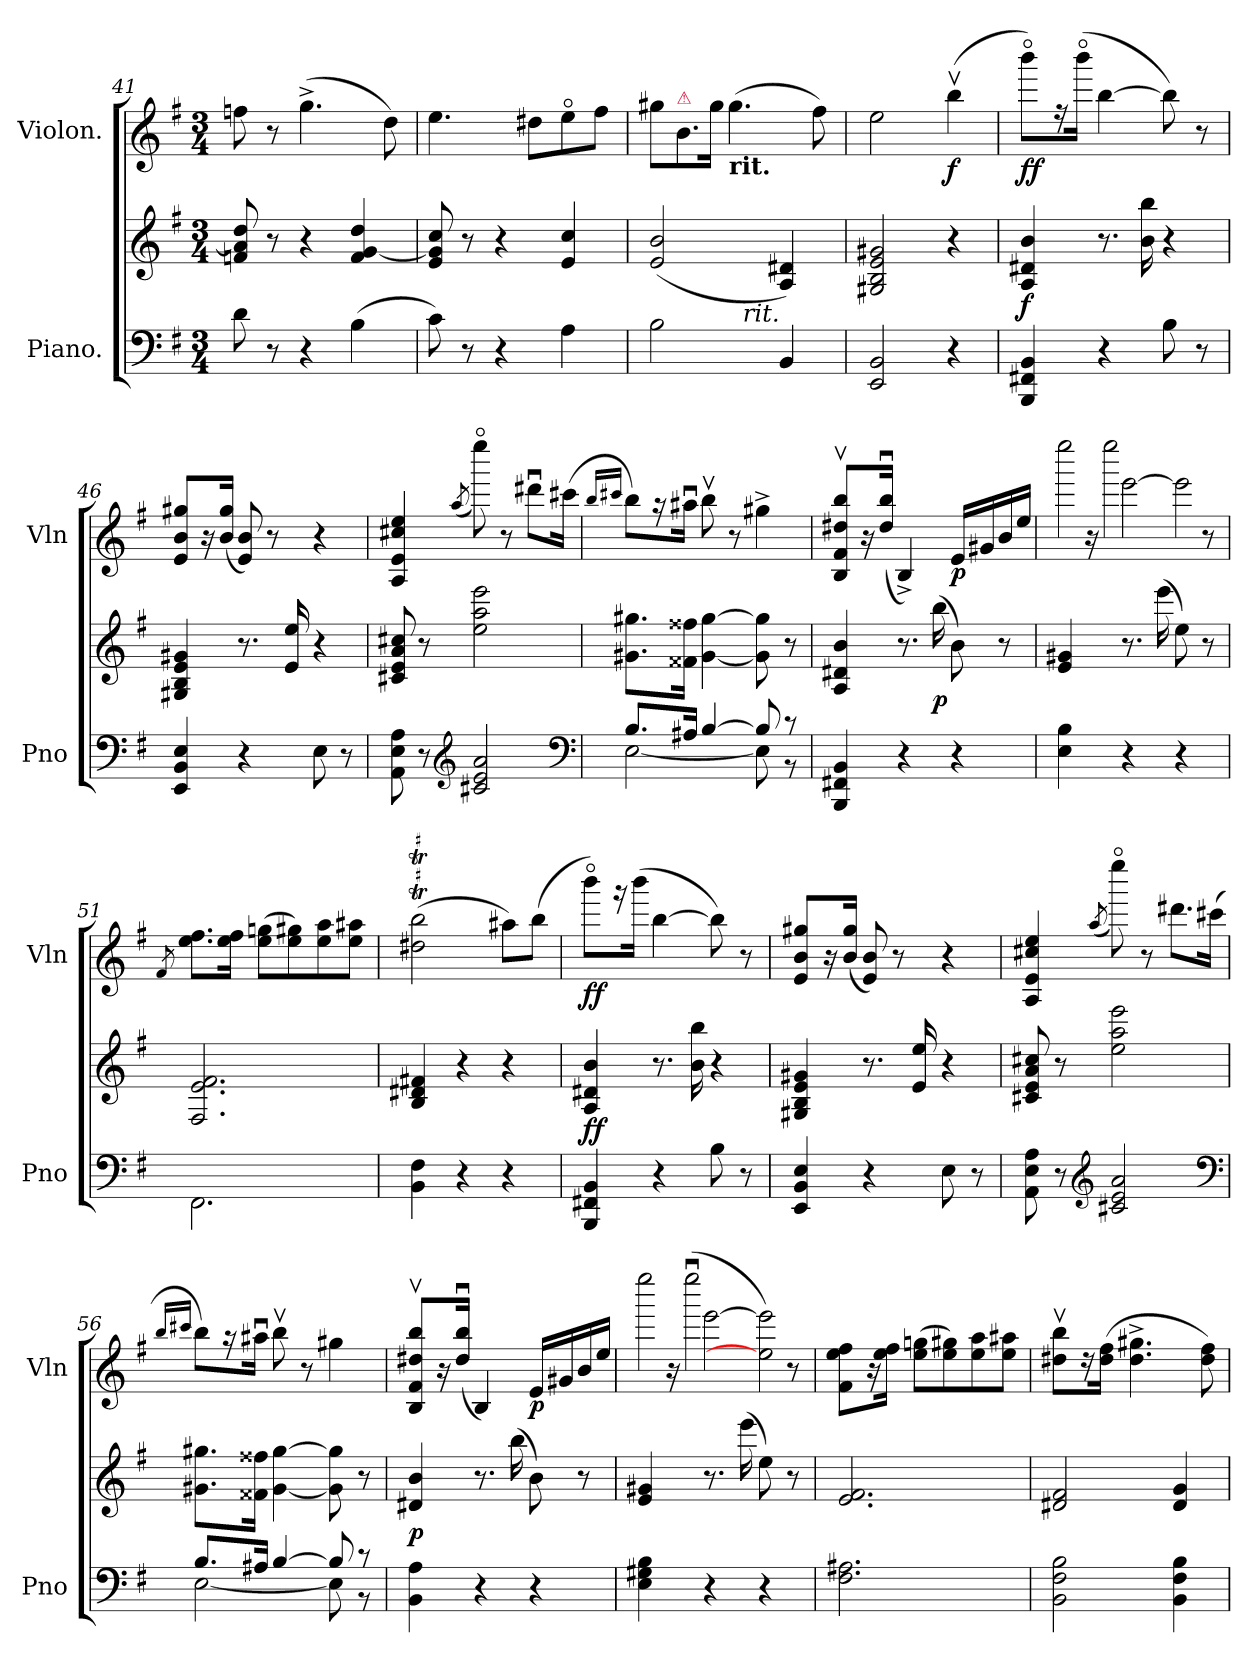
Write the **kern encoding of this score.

**kern	**kern	**dynam	**kern	**dynam
*part2	*part2	*part2	*part1	*part1
*staff3	*staff2	*staff2/3	*staff1	*staff1
*I"Piano.	*	*	*I"Violon.	*
*I'Pno	*	*	*I'Vln	*
*clefF4	*clefG2	*	*clefG2	*
*k[f#]	*k[f#]	*	*k[f#]	*
*G:	*G:	*	*G:	*
*M3/4	*M3/4	*	*M3/4	*
=41	=41	=41	=41	=41
8d\	8fn/ 8a]/ 8dd/	.	8ffn\	.
8r	8r	.	8r	.
4r	4r	.	(4.gg^\	.
(4B\	4f/ [4g/ 4dd/	.	.	.
.	.	.	8dd\)	.
=42	=42	=42	=42	=42
8c\)	8e/ 8g]/ 8cc/	.	4.ee\	.
8r	8r	.	.	.
4r	4r	.	.	.
.	.	.	8dd#X\L	.
4A\	4e/ 4cc/	.	8eeo\	.
.	.	.	8ff#\J	.
=43	=43	=43	=43	=43
*	*	*	*Xtuplet	*
2B\	(2e 2b	.	12gg#X\L	.
!	!	!	!LO:TX:a:B:color=crimson:t=⚠	!
.	.	.	12.b\	.
.	.	.	24gg#\Jk	.
!	!	!	!LO:TX:b:B:t=rit.	!
.	.	.	(4.gg#\	.
!	!LO:TX:b:i:rj:t=rit.	!	!	!
4BB/	4A/ 4d#X/)	.	.	.
.	.	.	8ff#\)	.
=44	=44	=44	=44	=44
2EE/ 2BB/	2G#X/ 2B/ 2e/ 2g#X/	.	2ee\	.
4r	4r	.	(4bbv\	f
=45	=45	=45	=45	=45
4BBB/ 4FF#X/ 4BB/	4A/ 4d#X/ 4b/	f	8bbbo\L)	ff
.	.	.	16rff	.
.	.	.	(16bbbo\Jk	.
4r	8.r	.	[4bb\	.
.	16b\ 16bb\	.	.	.
8B\	4r	.	8bb\])	.
8r	.	.	8r	.
=46	=46	=46	=46	=46
4EE/ 4BB/ 4E/	4G#X 4B 4e 4g#X	.	8e/ 8b/ 8gg#X/L	.
.	.	.	16r	.
.	.	.	(16b/ 16gg#/Jk	.
4r	8.r	.	8e/ 8b/)	.
.	.	.	8r	.
.	16e/ 16ee/	.	.	.
8E\	4r	.	4r	.
8r	.	.	.	.
=47	=47	=47	=47	=47
8AA\ 8E\ 8A\	8c#X/ 8e/ 8a/ 8cc#X/	.	4A/ 4e/ 4cc#X/ 4ee/	.
8r	8r	.	.	.
*clefG2	*	*	*	*
.	.	.	(>8qaa/	.
2c#X/ 2e/ 2a/	2ee\ 2aa\ 2eee\	.	8eeeeo\)	.
.	.	.	8r	.
!	!	!	!LO:N:vis=8	!
.	.	.	8.ddd#Xu\L	.
.	.	.	(16ccc#X\Jk	.
*clefF4	*	*	*	*
=48	=48	=48	=48	=48
.	.	.	16qqbb/LL	.
.	.	.	16qqccc#X/JJ	.
*^	*	*	*	*
8.B/L	[2E\	8.g#X\ 8.gg#X\L	.	8bb\L)	.
.	.	.	.	16r	.
16A#X/Jk	.	16f##X\ 16ff##X\Jk	.	16aa#Xu\Jk	.
[4B/	.	[4g#\ [4gg#\	.	8bbv\	.
.	.	.	.	8r	.
8B/]	8E\]	8g#]\ 8gg#]\	.	4gg#X^\	.
8r	8r	8r	.	.	.
*v	*v	*	*	*	*
=49	=49	=49	=49	=49
4BBB/ 4FF#X/ 4BB/	4A/ 4d#X/ 4b/	.	8Bv/ 8f#v/ 8dd#Xv/ 8bbv/L	.
.	.	.	16r	.
.	.	.	(16dd#u/ 16bbu/Jk	.
4r	8.r	.	4B^/)	.
.	(16bb\	p	.	.
4r	8b\)	.	(<16e/LL	p
.	.	.	16g#X/	.
.	8r	.	16b/	.
.	.	.	16ee/JJ	.
=50	=50	=50	=50	=50
!	!	!	!LO:N:vis=2	!
4E\ 4B\	4e/ 4g#X/	.	8eeee\	.
.	.	.	16r	.
!	!	!	!LO:N:vis=2	!
.	.	.	16eeee\	.
!	!	!	!LO:N:vis=2	!
4r	8.r	.	[4eee\	.
.	(16eee\	.	.	.
!	!	!	!LO:N:vis=2	!
4r	8ee\)	.	8eee]\	.
.	8r	.	8r	.
=51	=51	=51	=51	=51
.	.	.	8qf#/	.
2.FF#\	2.F#/ 2.e/ 2.f#/	.	8.ee\ 8.ff#\L	.
.	.	.	16ee\ 16ff#\Jk	.
.	.	.	(8ee\ 8ggn\L	.
.	.	.	8ee\ 8gg#X\)	.
.	.	.	8ee\ 8aa\	.
.	.	.	8ee\ 8aa#X\J	.
=52	=52	=52	=52	=52
4BB\ 4F#\	4B/ 4d#X/ 4f#X/	.	(2dd#XT\ 2bbT\	.
4r	4r	.	.	.
4r	4r	.	8aa#X\L)	.
.	.	.	(8bb\J	.
=53	=53	=53	=53	=53
4BBB/ 4FF#X/ 4BB/	4A/ 4d#X/ 4b/	ff	8bbbo\L)	ff
.	.	.	16r	.
.	.	.	(16bbb\Jk	.
4r	8.r	.	[4bb\	.
.	16b\ 16bb\	.	.	.
8B\	4r	.	8bb\])	.
8r	.	.	8r	.
=54	=54	=54	=54	=54
4EE/ 4BB/ 4E/	4G#X/ 4B/ 4e/ 4g#X/	.	8e/ 8b/ 8gg#X/L	.
.	.	.	16r	.
.	.	.	(16b/ 16gg#/Jk	.
4r	8.r	.	8e/ 8b/)	.
.	.	.	8r	.
.	16e/ 16ee/	.	.	.
8E\	4r	.	4r	.
8r	.	.	.	.
=55	=55	=55	=55	=55
8AA\ 8E\ 8A\	8c#X/ 8e/ 8a/ 8cc#X/	.	4A/ 4e/ 4cc#X/ 4ee/	.
8r	8r	.	.	.
*clefG2	*	*	*	*
.	.	.	(>8qaa/	.
2c#X/ 2e/ 2a/	2ee\ 2aa\ 2eee\	.	8eeeeo\)	.
.	.	.	8r	.
.	.	.	8.ddd#X\L	.
.	.	.	(16ccc#X\Jk	.
*clefF4	*	*	*	*
=56	=56	=56	=56	=56
.	.	.	16qqbb/LL	.
.	.	.	16qqccc#X/JJ	.
*^	*	*	*	*
8.B/L	[2E\	8.g#X\ 8.gg#X\L	.	8bb\L)	.
.	.	.	.	16r	.
16A#X/Jk	.	16f##X\ 16ff##X\Jk	.	16aa#Xu\Jk	.
[4B/	.	[4g#\ [4gg#\	.	8bbv\	.
.	.	.	.	8r	.
8B/]	8E\]	8g#]\ 8gg#]\	.	4gg#X\	.
8r	8r	8r	.	.	.
*v	*v	*	*	*	*
=57	=57	=57	=57	=57
4BB\ 4A\	4d#X/ 4b/	p	8Bv/ 8f#v/ 8dd#Xv/ 8bbv/L	.
.	.	.	16r	.
.	.	.	(16dd#u/ 16bbu/Jk	.
4r	8.r	.	4B/)	.
.	(16bb\	.	.	.
4r	8b\)	.	(16e/LL	p
.	.	.	16g#X/	.
.	8r	.	16b/	.
.	.	.	16ee/JJ	.
=58	=58	=58	=58	=58
!	!	!	!LO:N:vis=2	!
4E\ 4G#X\ 4B\	4e/ 4g#X/	.	8eeee\	.
.	.	.	16r	.
!	!	!	!LO:N:vis=2	!
.	.	.	(16eeeeu<\	.
!	!	!	!LO:N:vis=2	!
4r	8.r	.	[4eee\	.
.	(16eee\	.	.	.
!	!	!	!LO:N:vis=2	!
4r	8ee\)	.	8ee]\ 8eee]\)	.
.	8r	.	8r	.
=59	=59	=59	=59	=59
2.F#\ 2.A#X\	2.e/ 2.f#/	.	8f#\ 8ee\ 8ff#\L	.
.	.	.	16r	.
.	.	.	16ee\ 16ff#\Jk	.
.	.	.	(8ee\ 8ggn\L	.
.	.	.	8ee\ 8gg#X\)	.
.	.	.	8ee\ 8aa\	.
.	.	.	8ee\ 8aa#X\J	.
=60	=60	=60	=60	=60
2BB\ 2F#\ 2B\	2d#X/ 2f#/	.	8dd#Xv\ 8bbv\L	.
.	.	.	16r	.
.	.	.	(16dd#\ 16ff#\Jk	.
.	.	.	4.dd#^\ 4.gg#X^\	.
4BB\ 4F#\ 4B\	4d#/ 4g/	.	.	.
.	.	.	8dd#\ 8ff#\)	.
=	=	=	=	=
*-	*-	*-	*-	*-
